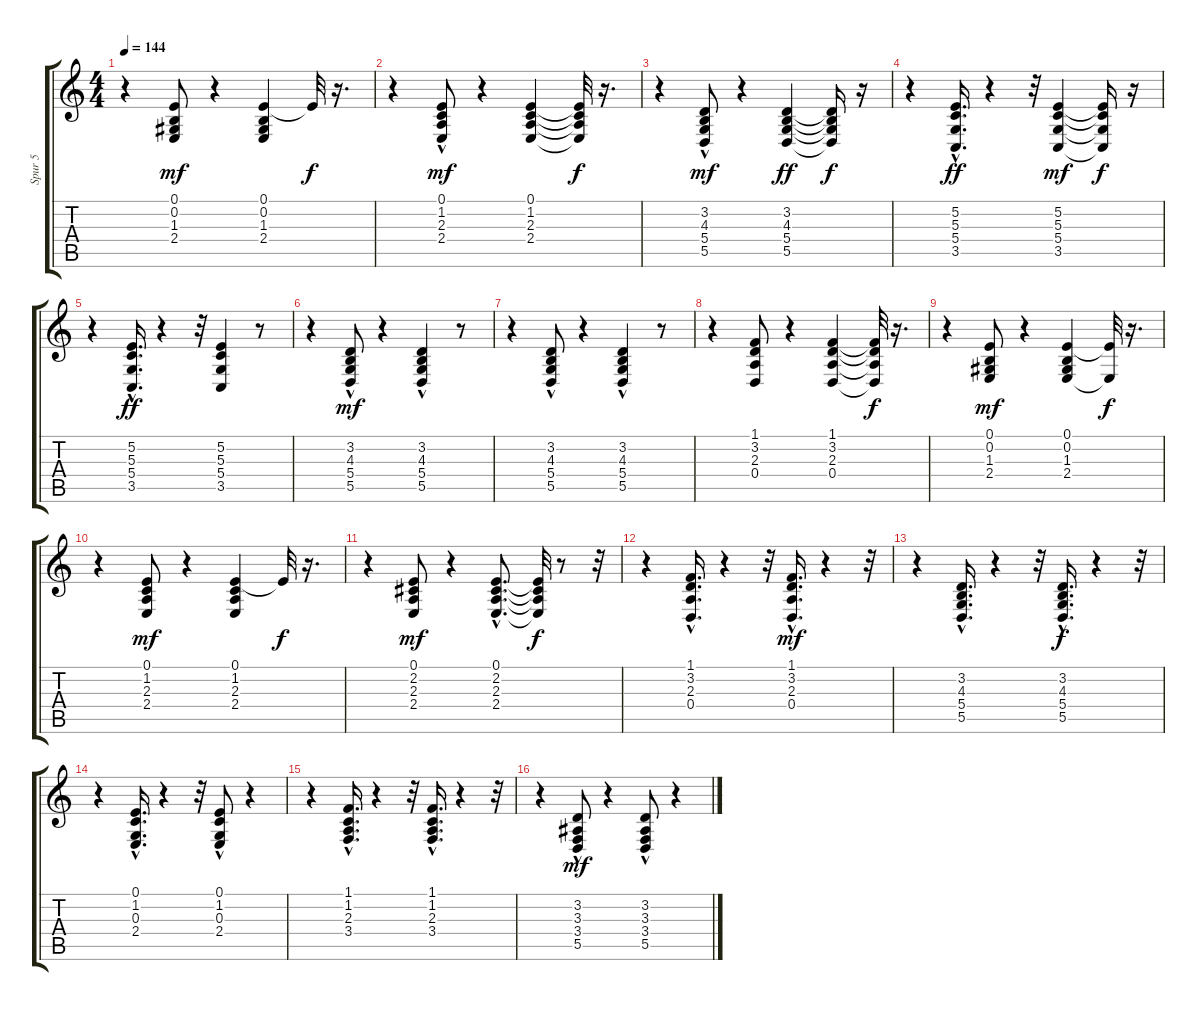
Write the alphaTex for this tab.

\track ("Spur 5" "Spur 5") {instrument acousticgrandpiano}
\staff {score tabs}
\tuning (E4 B3 G3 D3 A2 E2) {hide}
\ts (4 4)
\tempo 144
\clef g2
\ks c
r.4{dy ff} (0.1 0.2 1.3 2.4).8{dy mf} r.4 (0.1 0.2 1.3 2.4).4 0.1{t}.32{dy f} r.16{d} |
r.4 (0.1 1.2 2.3 2.4{hac}).8{dy mf} r.4 (0.1 1.2 2.3 2.4).4 (0.1{t} 1.2{t} 2.3{t} 2.4{t}).32{dy f} r.16{d} |
r.4 (3.2 4.3 5.4 5.5{hac}).8{dy mf} r.4 (3.2 4.3 5.4 5.5).4{dy ff} (3.2{t} 4.3{t} 5.4{t} 5.5{t}).16{dy f} r.16 |
r.4 (5.2{hac} 5.3{hac} 5.4{hac} 3.5{hac}).16{d dy ff} r.4 r.32 (5.2 5.3 5.4 3.5).4{dy mf} (5.2{t} 5.3{t} 5.4{t} 3.5{t}).16{dy f} r.16 |
r.4 (5.2{hac} 5.3{hac} 5.4 3.5).16{d dy ff} r.4 r.32 (5.2 5.3 5.4 3.5).4 r.8 |
r.4 (3.2 4.3 5.4{hac} 5.5).8{dy mf} r.4 (3.2 4.3{hac} 5.4{hac} 5.5{hac}).4 r.8 |
r.4 (3.2 4.3 5.4{hac} 5.5{hac}).8 r.4 (3.2 4.3{hac} 5.4{hac} 5.5{hac}).4 r.8 |
r.4 (1.1 3.2 2.3 0.4).8 r.4 (1.1 3.2 2.3 0.4).4 (1.1{t} 3.2{t} 2.3{t} 0.4{t}).32{dy f} r.16{d} |
r.4 (0.1 0.2 1.3 2.4).8{dy mf} r.4 (0.1 0.2 1.3 2.4).4 (0.1{t} 2.4{t}).32{dy f} r.16{d} |
r.4 (0.1 1.2 2.3 2.4).8{dy mf} r.4 (0.1 1.2 2.3 2.4).4 0.1{t}.32{dy f} r.16{d} |
r.4 (0.1 2.2 2.3 2.4).8{dy mf} r.4 (0.1{hac} 2.2{hac} 2.3{hac} 2.4{hac}).8{d} (0.1{t} 2.2{t} 2.3{t} 2.4{t}).32{dy f} r.8 r.32 |
r.4 (1.1{hac} 3.2{hac} 2.3 0.4).16{d} r.4 r.32 (1.1{hac} 3.2{hac} 2.3{hac} 0.4{hac}).16{d dy mf} r.4 r.32 |
r.4 (3.2{hac} 4.3{hac} 5.4 5.5).16{d} r.4 r.32 (3.2{hac} 4.3{hac} 5.4{hac} 5.5{hac}).16{d dy f} r.4 r.32 |
r.4 (0.1{hac} 1.2{hac} 0.3 2.4).16{d} r.4 r.32 (0.1 1.2{hac} 0.3 2.4{hac}).8 r.4 |
r.4 (1.1{hac} 1.2{hac} 2.3 3.4).16{d} r.4 r.32 (1.1{hac} 1.2{hac} 2.3 3.4{hac}).16{d} r.4 r.32 |
r.4 (3.2{hac} 3.3{hac} 3.4{hac} 5.5).8{dy mf} r.4 (3.2{hac} 3.3{hac} 3.4 5.5).8 r.4
